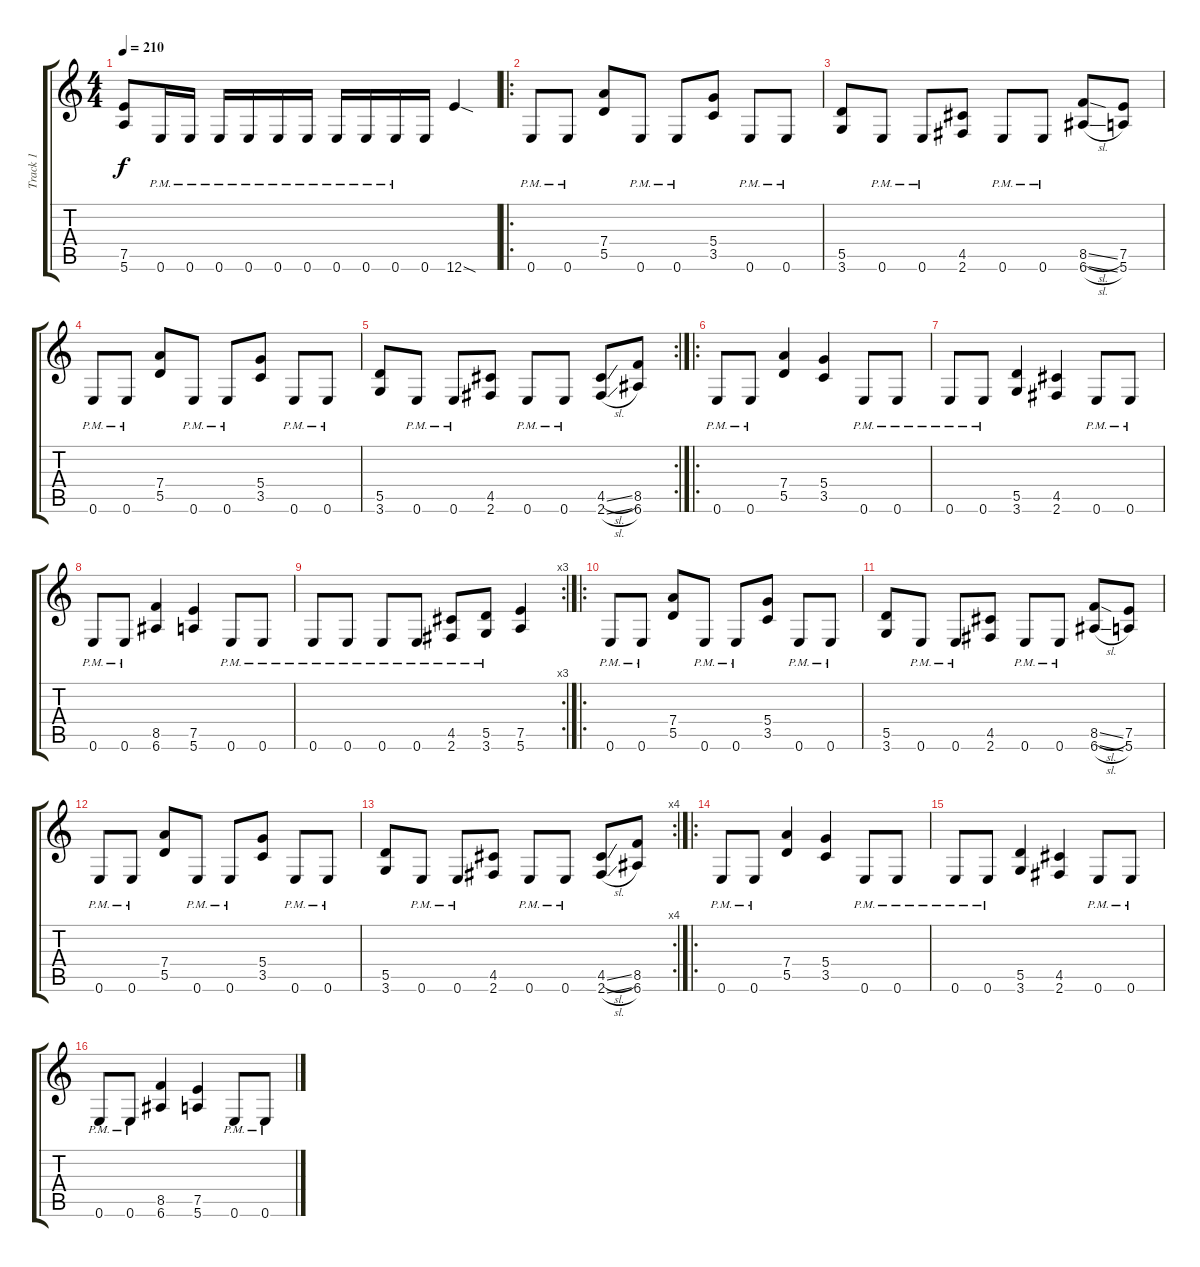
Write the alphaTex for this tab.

\track ("Track 1" "Track 1") {instrument distortionguitar}
\staff {score tabs}
\tuning (E4 B3 G3 D3 A2 E2) {hide}
\ts (4 4)
\tempo 210
\clef g2
\ks c
(7.5 5.6).8{dy f} 0.6{pm}.16 0.6{pm}.16 0.6{pm}.16 0.6{pm}.16 0.6{pm}.16 0.6{pm}.16 0.6{pm}.16 0.6{pm}.16 0.6{pm}.16 0.6.16 12.6{sod}.4 |
\ro
0.6{pm}.8 0.6{pm}.8 (7.4 5.5).8 0.6{pm}.8 0.6{pm}.8 (5.4 3.5).8 0.6{pm}.8 0.6{pm}.8 |
(5.5 3.6).8 0.6{pm}.8 0.6{pm}.8 (4.5 2.6).8 0.6{pm}.8 0.6{pm}.8 (8.5{sl} 6.6{sl}).8 (7.5 5.6).8 |
0.6{pm}.8 0.6{pm}.8 (7.4 5.5).8 0.6{pm}.8 0.6{pm}.8 (5.4 3.5).8 0.6{pm}.8 0.6{pm}.8 |
\rc 2
(5.5 3.6).8 0.6{pm}.8 0.6{pm}.8 (4.5 2.6).8 0.6{pm}.8 0.6{pm}.8 (4.5{sl} 2.6{sl}).8 (8.5 6.6).8 |
\ro
0.6{pm}.8 0.6{pm}.8 (7.4 5.5).4 (5.4 3.5).4 0.6{pm}.8 0.6{pm}.8 |
0.6{pm}.8 0.6{pm}.8 (5.5 3.6).4 (4.5 2.6).4 0.6{pm}.8 0.6{pm}.8 |
0.6{pm}.8 0.6{pm}.8 (8.5 6.6).4 (7.5 5.6).4 0.6{pm}.8 0.6{pm}.8 |
\rc 3
0.6{pm}.8 0.6{pm}.8 0.6{pm}.8 0.6{pm}.8 (4.5{pm} 2.6).8 (5.5{pm} 3.6).8 (7.5 5.6).4 |
\ro
0.6{pm}.8 0.6{pm}.8 (7.4 5.5).8 0.6{pm}.8 0.6{pm}.8 (5.4 3.5).8 0.6{pm}.8 0.6{pm}.8 |
(5.5 3.6).8 0.6{pm}.8 0.6{pm}.8 (4.5 2.6).8 0.6{pm}.8 0.6{pm}.8 (8.5{sl} 6.6{sl}).8 (7.5 5.6).8 |
0.6{pm}.8 0.6{pm}.8 (7.4 5.5).8 0.6{pm}.8 0.6{pm}.8 (5.4 3.5).8 0.6{pm}.8 0.6{pm}.8 |
\rc 4
(5.5 3.6).8 0.6{pm}.8 0.6{pm}.8 (4.5 2.6).8 0.6{pm}.8 0.6{pm}.8 (4.5{sl} 2.6{sl}).8 (8.5 6.6).8 |
\ro
0.6{pm}.8 0.6{pm}.8 (7.4 5.5).4 (5.4 3.5).4 0.6{pm}.8 0.6{pm}.8 |
0.6{pm}.8 0.6{pm}.8 (5.5 3.6).4 (4.5 2.6).4 0.6{pm}.8 0.6{pm}.8 |
0.6{pm}.8 0.6{pm}.8 (8.5 6.6).4 (7.5 5.6).4 0.6{pm}.8 0.6{pm}.8
